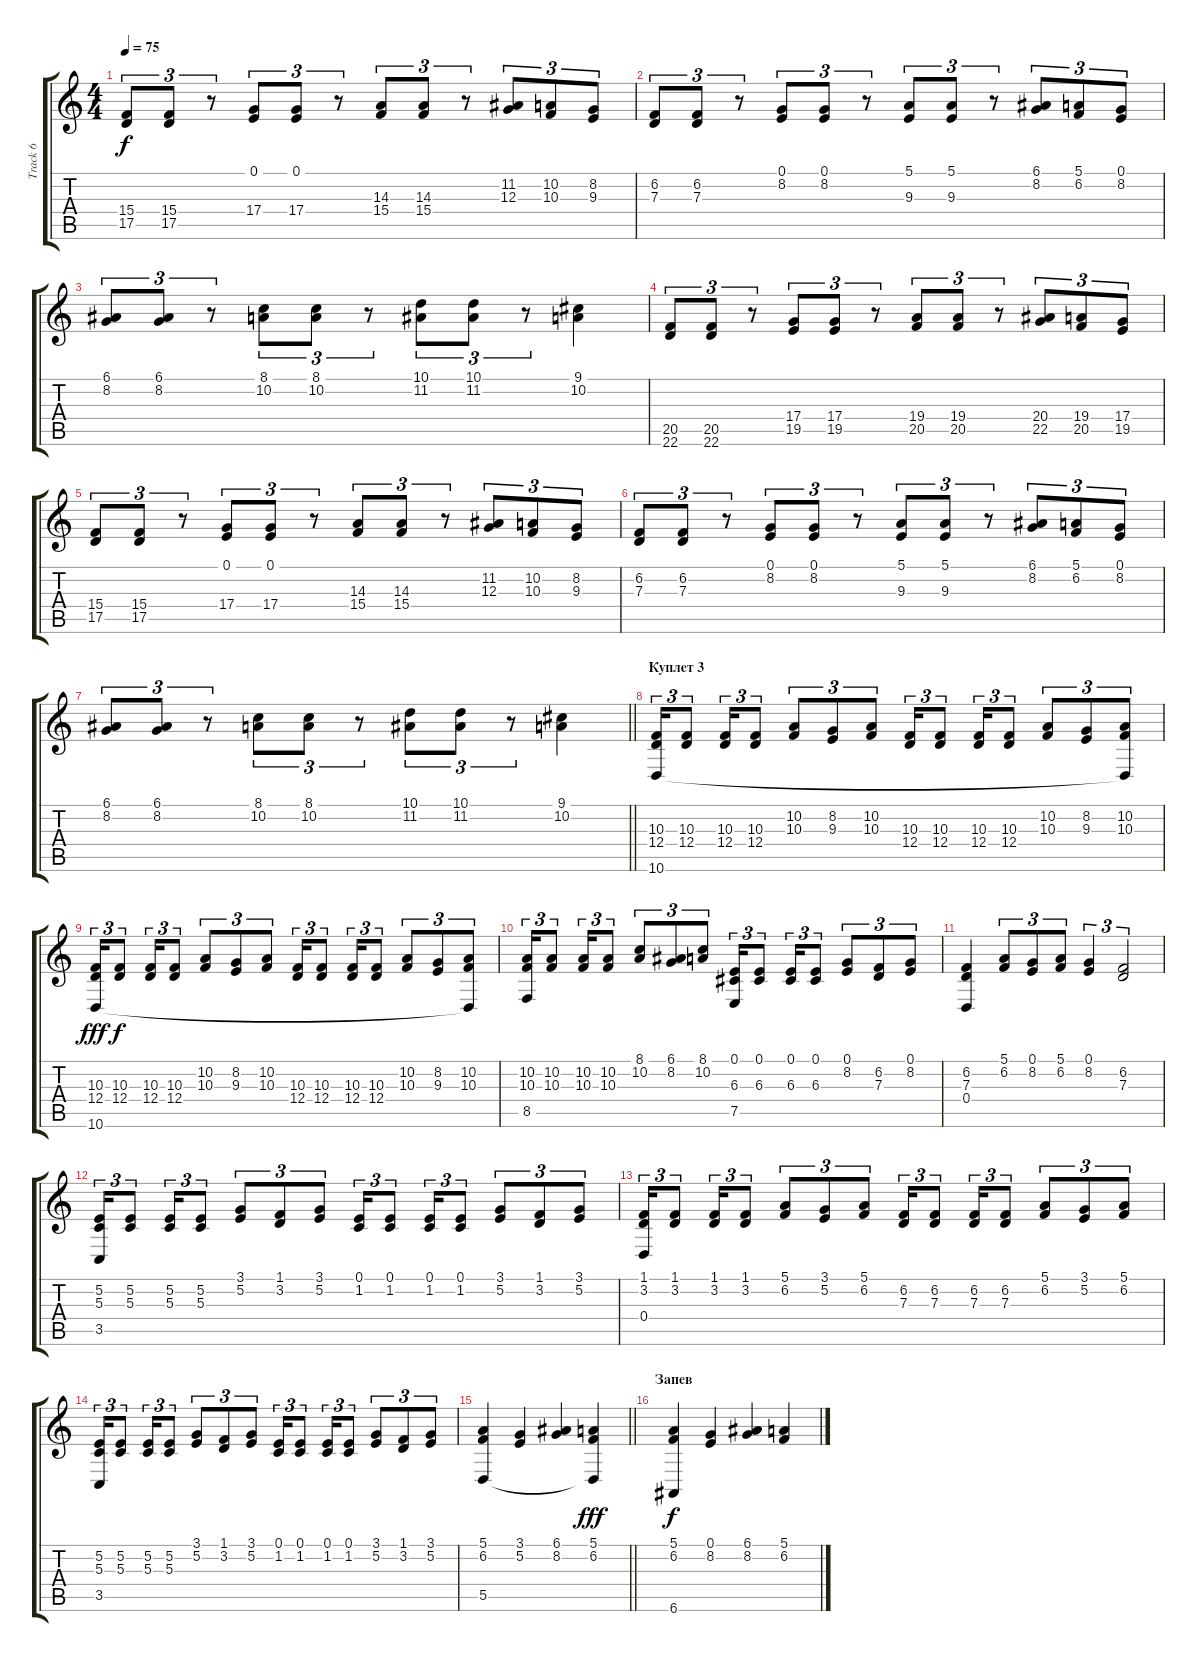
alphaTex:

\track ("Track 6" "Track 6") {instrument stringensemble1}
\staff {score tabs}
\tuning (E4 B3 G3 D3 A2 E2) {hide}
\ts (4 4)
\tempo 75
\clef g2
\ks c
(15.4 17.5).8{tu (3 2) dy f} (15.4 17.5).8{tu (3 2)} r.8{tu (3 2)} (0.1 17.4).8{tu (3 2)} (0.1 17.4).8{tu (3 2)} r.8{tu (3 2)} (14.3 15.4).8{tu (3 2)} (14.3 15.4).8{tu (3 2)} r.8{tu (3 2)} (11.2 12.3).8{tu (3 2)} (10.2 10.3).8{tu (3 2)} (8.2 9.3).8{tu (3 2)} |
(6.2 7.3).8{tu (3 2)} (6.2 7.3).8{tu (3 2)} r.8{tu (3 2)} (0.1 8.2).8{tu (3 2)} (0.1 8.2).8{tu (3 2)} r.8{tu (3 2)} (5.1 9.3).8{tu (3 2)} (5.1 9.3).8{tu (3 2)} r.8{tu (3 2)} (6.1 8.2).8{tu (3 2)} (5.1 6.2).8{tu (3 2)} (0.1 8.2).8{tu (3 2)} |
(6.1 8.2).8{tu (3 2)} (6.1 8.2).8{tu (3 2)} r.8{tu (3 2)} (8.1 10.2).8{tu (3 2)} (8.1 10.2).8{tu (3 2)} r.8{tu (3 2)} (10.1 11.2).8{tu (3 2)} (10.1 11.2).8{tu (3 2)} r.8{tu (3 2)} (9.1 10.2).4 |
(20.5 22.6).8{tu (3 2)} (20.5 22.6).8{tu (3 2)} r.8{tu (3 2)} (17.4 19.5).8{tu (3 2)} (17.4 19.5).8{tu (3 2)} r.8{tu (3 2)} (19.4 20.5).8{tu (3 2)} (19.4 20.5).8{tu (3 2)} r.8{tu (3 2)} (20.4 22.5).8{tu (3 2)} (19.4 20.5).8{tu (3 2)} (17.4 19.5).8{tu (3 2)} |
(15.4 17.5).8{tu (3 2)} (15.4 17.5).8{tu (3 2)} r.8{tu (3 2)} (0.1 17.4).8{tu (3 2)} (0.1 17.4).8{tu (3 2)} r.8{tu (3 2)} (14.3 15.4).8{tu (3 2)} (14.3 15.4).8{tu (3 2)} r.8{tu (3 2)} (11.2 12.3).8{tu (3 2)} (10.2 10.3).8{tu (3 2)} (8.2 9.3).8{tu (3 2)} |
(6.2 7.3).8{tu (3 2)} (6.2 7.3).8{tu (3 2)} r.8{tu (3 2)} (0.1 8.2).8{tu (3 2)} (0.1 8.2).8{tu (3 2)} r.8{tu (3 2)} (5.1 9.3).8{tu (3 2)} (5.1 9.3).8{tu (3 2)} r.8{tu (3 2)} (6.1 8.2).8{tu (3 2)} (5.1 6.2).8{tu (3 2)} (0.1 8.2).8{tu (3 2)} |
\barLineRight lightlight
(6.1 8.2).8{tu (3 2)} (6.1 8.2).8{tu (3 2)} r.8{tu (3 2)} (8.1 10.2).8{tu (3 2)} (8.1 10.2).8{tu (3 2)} r.8{tu (3 2)} (10.1 11.2).8{tu (3 2)} (10.1 11.2).8{tu (3 2)} r.8{tu (3 2)} (9.1 10.2).4 |
\section ("" "Куплет 3")
(10.3 12.4 10.6).16{tu (3 2)} (10.3 12.4).8{tu (3 2)} (10.3 12.4).16{tu (3 2)} (10.3 12.4).8{tu (3 2)} (10.2 10.3).8{tu (3 2)} (8.2 9.3).8{tu (3 2)} (10.2 10.3).8{tu (3 2)} (10.3 12.4).16{tu (3 2)} (10.3 12.4).8{tu (3 2)} (10.3 12.4).16{tu (3 2)} (10.3 12.4).8{tu (3 2)} (10.2 10.3).8{tu (3 2)} (8.2 9.3).8{tu (3 2)} (10.2 10.3 10.6{t}).8{tu (3 2)} |
(10.3 12.4 10.6).16{tu (3 2) dy fff} (10.3 12.4).8{tu (3 2) dy f} (10.3 12.4).16{tu (3 2)} (10.3 12.4).8{tu (3 2)} (10.2 10.3).8{tu (3 2)} (8.2 9.3).8{tu (3 2)} (10.2 10.3).8{tu (3 2)} (10.3 12.4).16{tu (3 2)} (10.3 12.4).8{tu (3 2)} (10.3 12.4).16{tu (3 2)} (10.3 12.4).8{tu (3 2)} (10.2 10.3).8{tu (3 2)} (8.2 9.3).8{tu (3 2)} (10.2 10.3 10.6{t}).8{tu (3 2)} |
(10.2 10.3 8.5).16{tu (3 2)} (10.2 10.3).8{tu (3 2)} (10.2 10.3).16{tu (3 2)} (10.2 10.3).8{tu (3 2)} (8.1 10.2).8{tu (3 2)} (6.1 8.2).8{tu (3 2)} (8.1 10.2).8{tu (3 2)} (0.1 6.3 7.5).16{tu (3 2)} (0.1 6.3).8{tu (3 2)} (0.1 6.3).16{tu (3 2)} (0.1 6.3).8{tu (3 2)} (0.1 8.2).8{tu (3 2)} (6.2 7.3).8{tu (3 2)} (0.1 8.2).8{tu (3 2)} |
(6.2 7.3 0.4).4 (5.1 6.2).8{tu (3 2)} (0.1 8.2).8{tu (3 2)} (5.1 6.2).8{tu (3 2)} (0.1 8.2).4{tu (3 2)} (6.2 7.3).2{tu (3 2)} |
(5.2 5.3 3.5).16{tu (3 2)} (5.2 5.3).8{tu (3 2)} (5.2 5.3).16{tu (3 2)} (5.2 5.3).8{tu (3 2)} (3.1 5.2).8{tu (3 2)} (1.1 3.2).8{tu (3 2)} (3.1 5.2).8{tu (3 2)} (0.1 1.2).16{tu (3 2)} (0.1 1.2).8{tu (3 2)} (0.1 1.2).16{tu (3 2)} (0.1 1.2).8{tu (3 2)} (3.1 5.2).8{tu (3 2)} (1.1 3.2).8{tu (3 2)} (3.1 5.2).8{tu (3 2)} |
(1.1 3.2 0.4).16{tu (3 2)} (1.1 3.2).8{tu (3 2)} (1.1 3.2).16{tu (3 2)} (1.1 3.2).8{tu (3 2)} (5.1 6.2).8{tu (3 2)} (3.1 5.2).8{tu (3 2)} (5.1 6.2).8{tu (3 2)} (6.2 7.3).16{tu (3 2)} (6.2 7.3).8{tu (3 2)} (6.2 7.3).16{tu (3 2)} (6.2 7.3).8{tu (3 2)} (5.1 6.2).8{tu (3 2)} (3.1 5.2).8{tu (3 2)} (5.1 6.2).8{tu (3 2)} |
(5.2 5.3 3.5).16{tu (3 2)} (5.2 5.3).8{tu (3 2)} (5.2 5.3).16{tu (3 2)} (5.2 5.3).8{tu (3 2)} (3.1 5.2).8{tu (3 2)} (1.1 3.2).8{tu (3 2)} (3.1 5.2).8{tu (3 2)} (0.1 1.2).16{tu (3 2)} (0.1 1.2).8{tu (3 2)} (0.1 1.2).16{tu (3 2)} (0.1 1.2).8{tu (3 2)} (3.1 5.2).8{tu (3 2)} (1.1 3.2).8{tu (3 2)} (3.1 5.2).8{tu (3 2)} |
\barLineRight lightlight
(5.1 6.2 5.5).4 (3.1 5.2).4 (6.1 8.2).4 (5.1 6.2 5.5{t}).4{dy fff} |
\section ("" "Запев")
(5.1 6.2 6.6).4{dy f} (0.1 8.2).4 (6.1 8.2).4 (5.1 6.2).4
